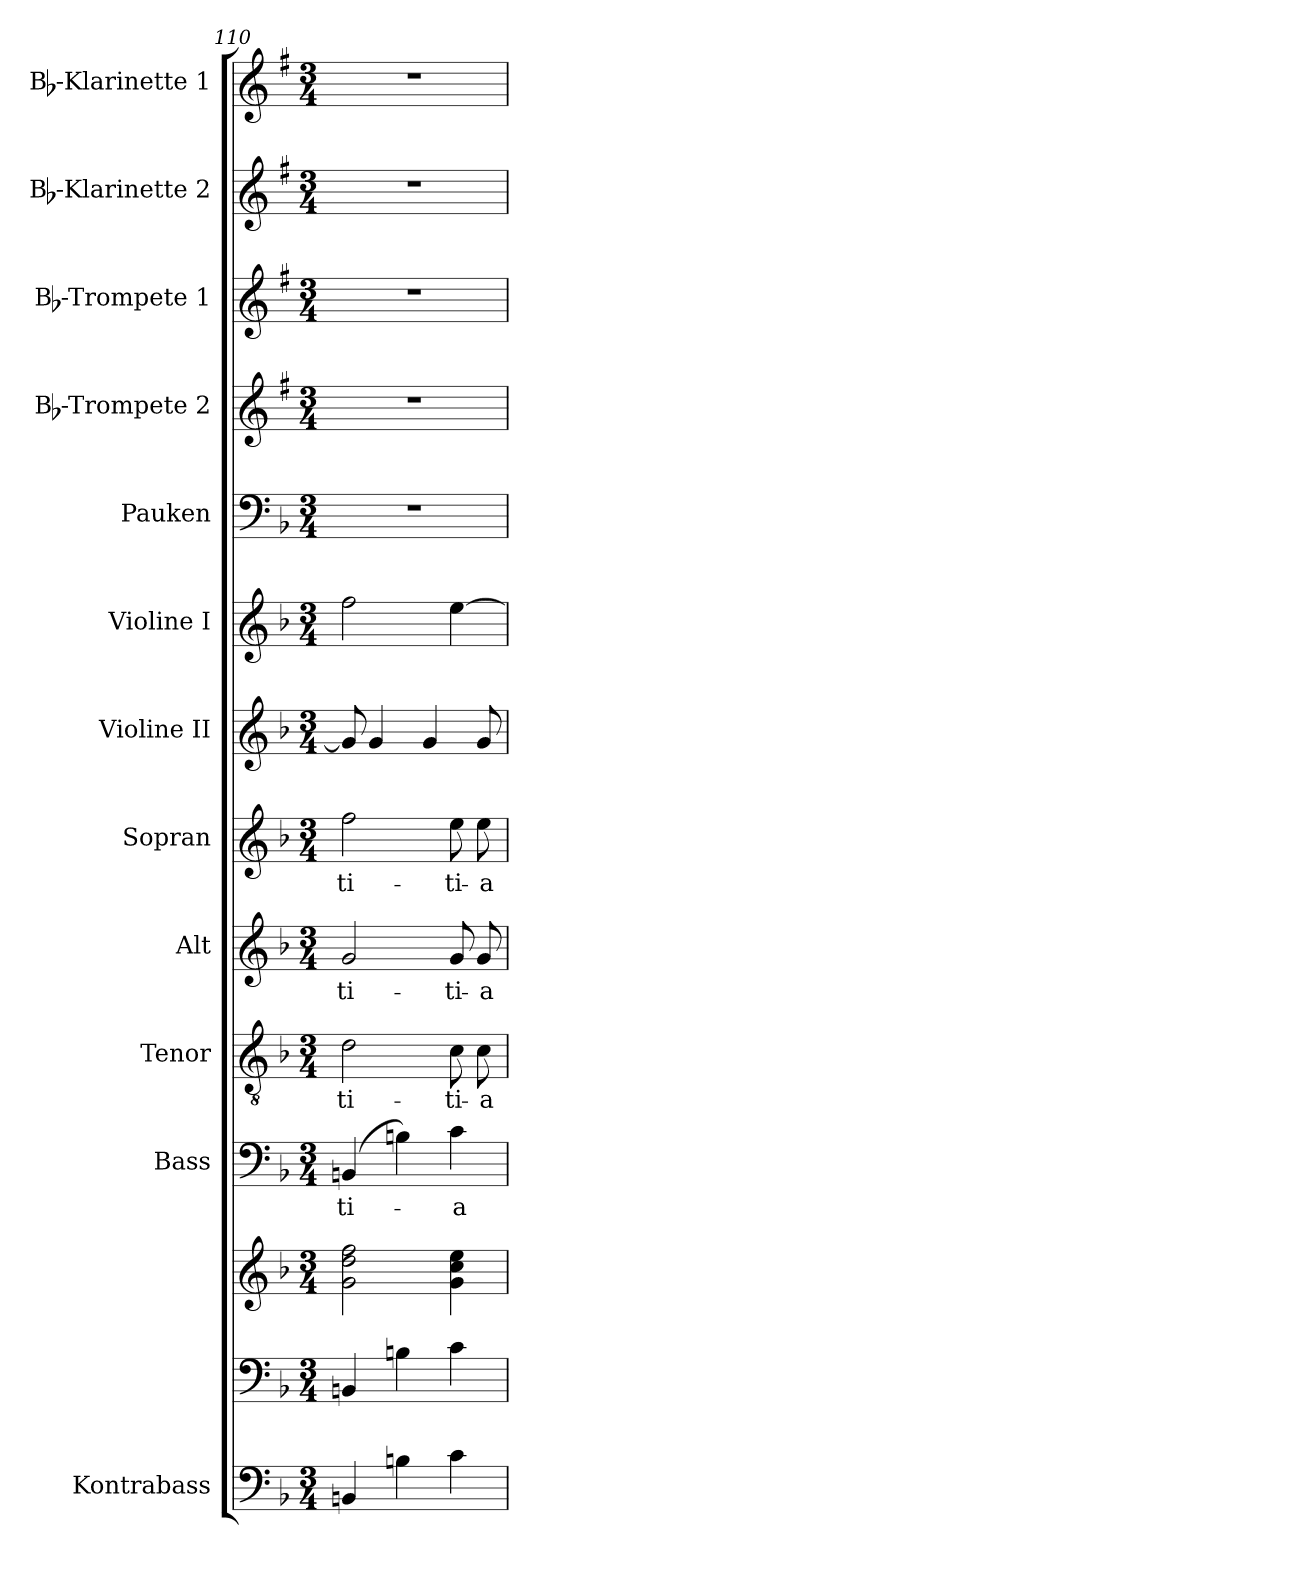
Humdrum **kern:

**kern	**kern	**kern	**kern	**text	**kern	**text	**kern	**text	**kern	**text	**kern	**kern	**kern	**kern	**kern	**kern	**kern
*part13	*part12	*part12	*part11	*part11	*part10	*part10	*part9	*part9	*part8	*part8	*part7	*part6	*part5	*part4	*part3	*part2	*part1
*staff14	*staff13	*staff12	*staff11	*staff11	*staff10	*staff10	*staff9	*staff9	*staff8	*staff8	*staff7	*staff6	*staff5	*staff4	*staff3	*staff2	*staff1
*I"Kontrabass	*	*	*I"Bass	*	*I"Tenor	*	*I"Alt	*	*I"Sopran	*	*I"Violine II	*I"Violine I	*I"Pauken	*I"Bb-Trompete 2	*I"Bb-Trompete 1	*I"Bb-Klarinette 2	*I"Bb-Klarinette 1
*I'Kb.	*	*	*I'B.	*	*I'T.	*	*I'A.	*	*I'S.	*	*I'Vl. II	*I'Vl. I	*I'Pk.	*I'Bb Trp. 2	*I'Bb Trp. 1	*I'Bb Kl. 2	*I'Bb Kl. 1
*clefF4	*clefF4	*clefG2	*clefF4	*	*clefGv2	*	*clefG2	*	*clefG2	*	*clefG2	*clefG2	*clefF4	*clefG2	*clefG2	*clefG2	*clefG2
*ITrd7c12	*	*	*	*	*	*	*	*	*	*	*	*	*	*ITrd1c2	*ITrd1c2	*ITrd1c2	*ITrd1c2
*k[b-]	*k[b-]	*k[b-]	*k[b-]	*	*k[b-]	*	*k[b-]	*	*k[b-]	*	*k[b-]	*k[b-]	*k[b-]	*k[b-]	*k[b-]	*k[b-]	*k[b-]
*F:	*F:	*F:	*F:	*	*F:	*	*F:	*	*F:	*	*F:	*F:	*F:	*F:	*F:	*F:	*F:
*M3/4	*M3/4	*M3/4	*M3/4	*	*M3/4	*	*M3/4	*	*M3/4	*	*M3/4	*M3/4	*M3/4	*M3/4	*M3/4	*M3/4	*M3/4
=110	=110	=110	=110	=110	=110	=110	=110	=110	=110	=110	=110	=110	=110	=110	=110	=110	=110
!	!	!	!	!LO:LY:b	!	!LO:LY:b	!	!LO:LY:b	!	!LO:LY:b	!	!	!	!	!	!	!
4BBBn/	4BBn/	2g\ 2dd\ 2ff\	(>4BBn/	-ti-	2d\	-ti-	2g/	-ti-	2ff\	-ti-	8g/]	2ff\	2.r	2.r	2.r	2.r	2.r
.	.	.	.	.	.	.	.	.	.	.	4g/	.	.	.	.	.	.
4BBn\	4Bn\	.	4Bn\)	.	.	.	.	.	.	.	.	.	.	.	.	.	.
.	.	.	.	.	.	.	.	.	.	.	4g/	.	.	.	.	.	.
!	!	!	!	!LO:LY:b	!	!LO:LY:b	!	!LO:LY:b	!	!LO:LY:b	!	!	!	!	!	!	!
4C\	4c\	4g\ 4cc\ 4ee\	4c\	-a	8c\	-ti-	8g/	-ti-	8ee\	-ti-	.	[4ee\	.	.	.	.	.
!	!	!	!	!	!	!LO:LY:b	!	!LO:LY:b	!	!LO:LY:b	!	!	!	!	!	!	!
.	.	.	.	.	8c\	-a	8g/	-a	8ee\	-a	8g/	.	.	.	.	.	.
=	=	=	=	=	=	=	=	=	=	=	=	=	=	=	=	=	=
*-	*-	*-	*-	*-	*-	*-	*-	*-	*-	*-	*-	*-	*-	*-	*-	*-	*-
